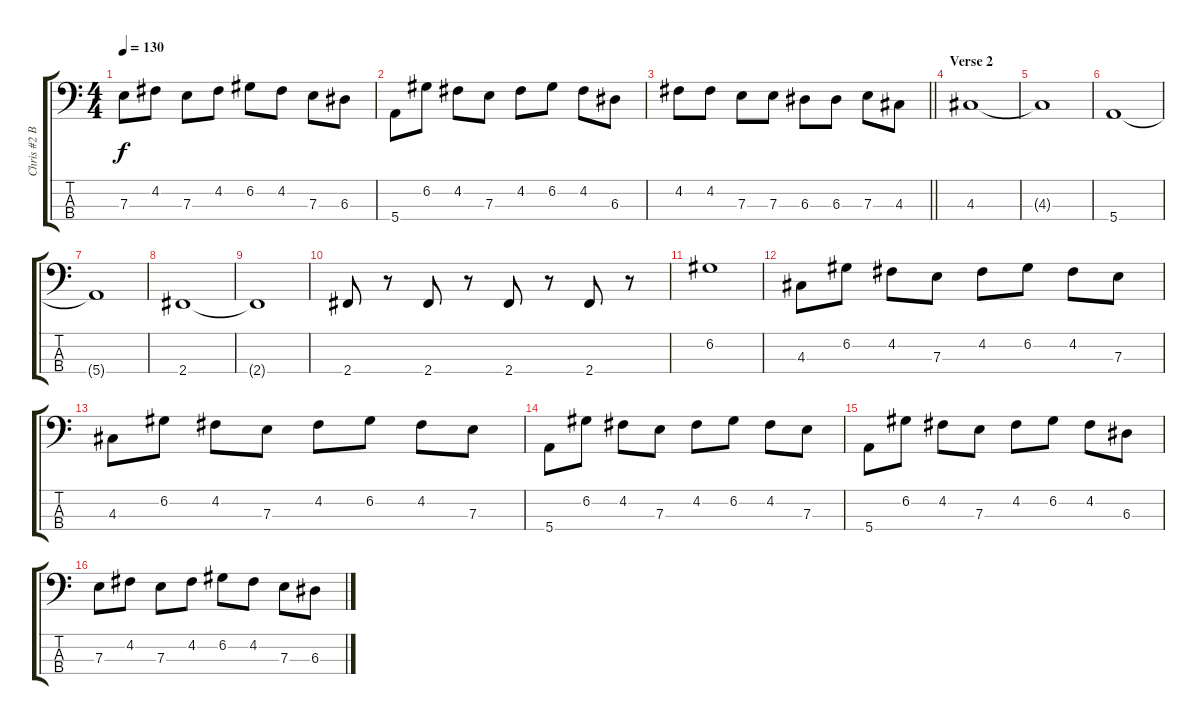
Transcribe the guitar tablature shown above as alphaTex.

\track ("Chris #2 Bass" "Chris #2 B") {instrument electricbasspick}
\staff {score tabs}
\tuning (G2 D2 A1 E1) {hide}
\ts (4 4)
\tempo 130
\clef f4
\ks c
7.3.8{dy f} 4.2.8 7.3.8 4.2.8 6.2.8 4.2.8 7.3.8 6.3.8 |
5.4.8 6.2.8 4.2.8 7.3.8 4.2.8 6.2.8 4.2.8 6.3.8 |
\barLineRight lightlight
4.2.8 4.2.8 7.3.8 7.3.8 6.3.8 6.3.8 7.3.8 4.3.8 |
\section ("" "Verse 2")
4.3.1 |
4.3{t}.1 |
5.4.1 |
5.4{t}.1 |
2.4.1 |
2.4{t}.1 |
2.4.8 r.8 2.4.8 r.8 2.4.8 r.8 2.4.8 r.8 |
6.2.1 |
4.3.8 6.2.8 4.2.8 7.3.8 4.2.8 6.2.8 4.2.8 7.3.8 |
4.3.8 6.2.8 4.2.8 7.3.8 4.2.8 6.2.8 4.2.8 7.3.8 |
5.4.8 6.2.8 4.2.8 7.3.8 4.2.8 6.2.8 4.2.8 7.3.8 |
5.4.8 6.2.8 4.2.8 7.3.8 4.2.8 6.2.8 4.2.8 6.3.8 |
7.3.8 4.2.8 7.3.8 4.2.8 6.2.8 4.2.8 7.3.8 6.3.8
